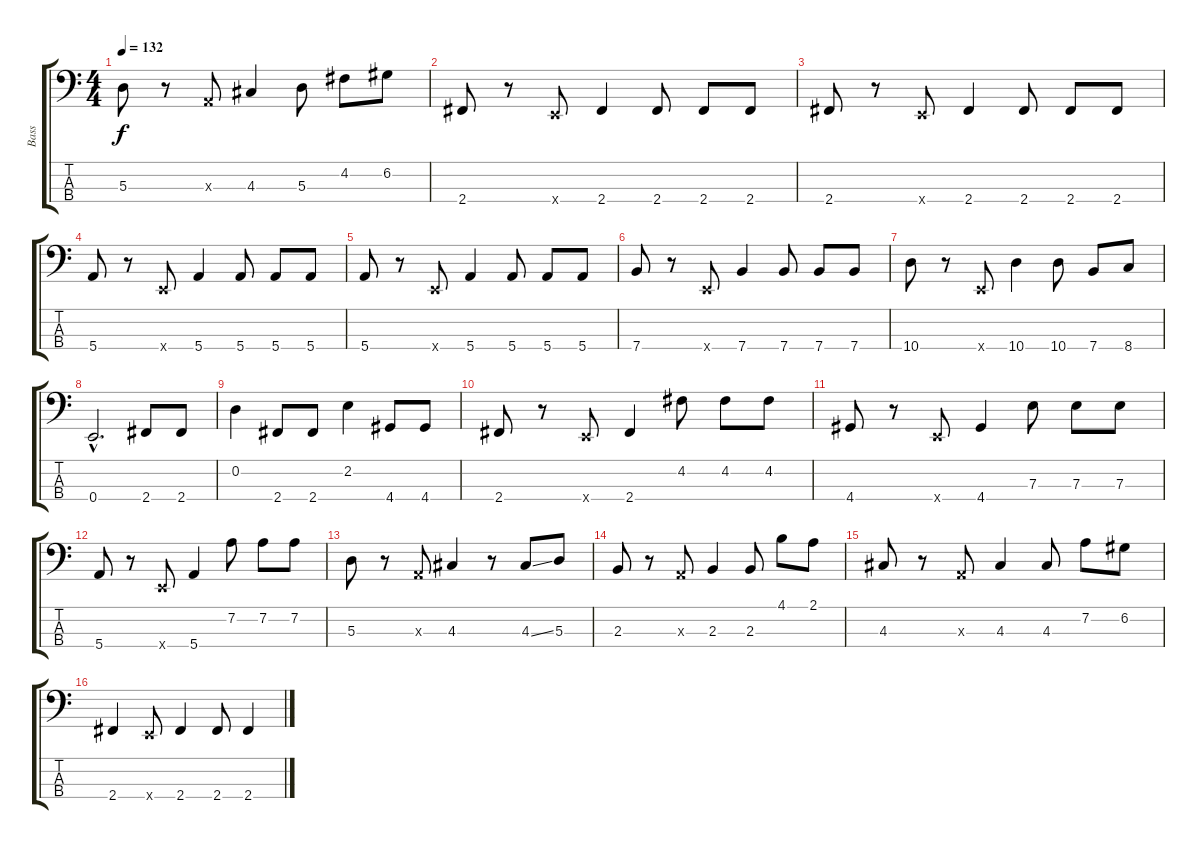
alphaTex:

\track ("Bass" "Bass") {instrument electricbassfinger}
\staff {score tabs}
\tuning (G2 D2 A1 E1) {hide}
\ts (4 4)
\tempo 132
\clef f4
\ks c
5.3.8{dy f} r.8 0.3{x}.8 4.3.4 5.3.8 4.2.8 6.2.8 |
2.4.8 r.8 0.4{x}.8 2.4.4 2.4.8 2.4.8 2.4.8 |
2.4.8 r.8 0.4{x}.8 2.4.4 2.4.8 2.4.8 2.4.8 |
5.4.8 r.8 0.4{x}.8 5.4.4 5.4.8 5.4.8 5.4.8 |
5.4.8 r.8 0.4{x}.8 5.4.4 5.4.8 5.4.8 5.4.8 |
7.4.8 r.8 0.4{x}.8 7.4.4 7.4.8 7.4.8 7.4.8 |
10.4.8 r.8 0.4{x}.8 10.4.4 10.4.8 7.4.8 8.4.8 |
0.4{hac}.2{d} 2.4.8 2.4.8 |
0.2.4 2.4.8 2.4.8 2.2.4 4.4.8 4.4.8 |
2.4.8 r.8 0.4{x}.8 2.4.4 4.2.8 4.2.8 4.2.8 |
4.4.8 r.8 0.4{x}.8 4.4.4 7.3.8 7.3.8 7.3.8 |
5.4.8 r.8 0.4{x}.8 5.4.4 7.2.8 7.2.8 7.2.8 |
5.3.8 r.8 0.3{x}.8 4.3.4 r.8 4.3{ss}.8 5.3.8 |
2.3.8 r.8 0.3{x}.8 2.3.4 2.3.8 4.1.8 2.1.8 |
4.3.8 r.8 0.3{x}.8 4.3.4 4.3.8 7.2.8 6.2.8 |
2.4.4 0.4{x}.8 2.4.4 2.4.8 2.4.4
